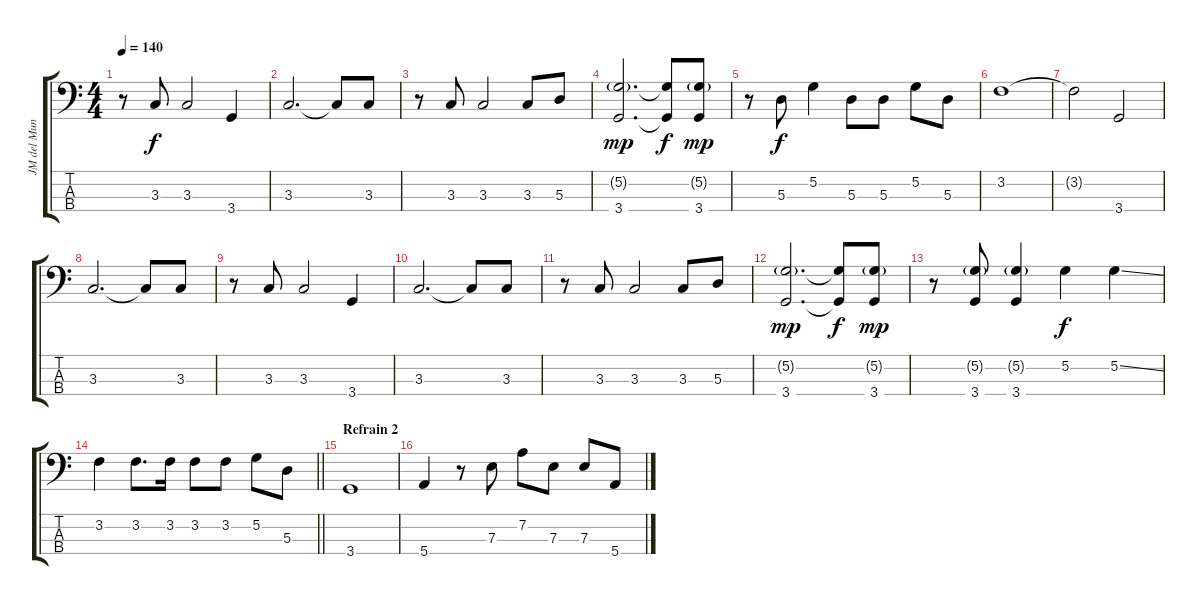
\track ("JM del Mundo(Bass)" "JM del Mun") {instrument electricbassfinger}
\staff {score tabs}
\tuning (G2 D2 A1 E1) {hide}
\ts (4 4)
\tempo 140
\clef f4
\ks c
r.8{dy f} 3.3.8 3.3.2 3.4.4 |
3.3.2{d} 3.3{t}.8 3.3.8 |
r.8 3.3.8 3.3.2 3.3.8 5.3.8 |
(5.2{g} 3.4).2{d dy mp} (5.2{t} 3.4{t}).8{dy f} (5.2{g} 3.4).8{dy mp} |
r.8 5.3.8{dy f} 5.2.4 5.3.8 5.3.8 5.2.8 5.3.8 |
3.2.1 |
3.2{t}.2 3.4.2 |
3.3.2{d} 3.3{t}.8 3.3.8 |
r.8 3.3.8 3.3.2 3.4.4 |
3.3.2{d} 3.3{t}.8 3.3.8 |
r.8 3.3.8 3.3.2 3.3.8 5.3.8 |
(5.2{g} 3.4).2{d dy mp} (5.2{t} 3.4{t}).8{dy f} (5.2{g} 3.4).8{dy mp} |
r.8 (5.2{g} 3.4).8 (5.2{g} 3.4).4 5.2.4{dy f} 5.2{ss}.4 |
\barLineRight lightlight
3.2.4 3.2.8{d} 3.2.16 3.2.8 3.2.8 5.2.8 5.3.8 |
\section ("" "Refrain 2")
3.4.1 |
5.4.4 r.8 7.3.8 7.2.8 7.3.8 7.3.8 5.4.8
